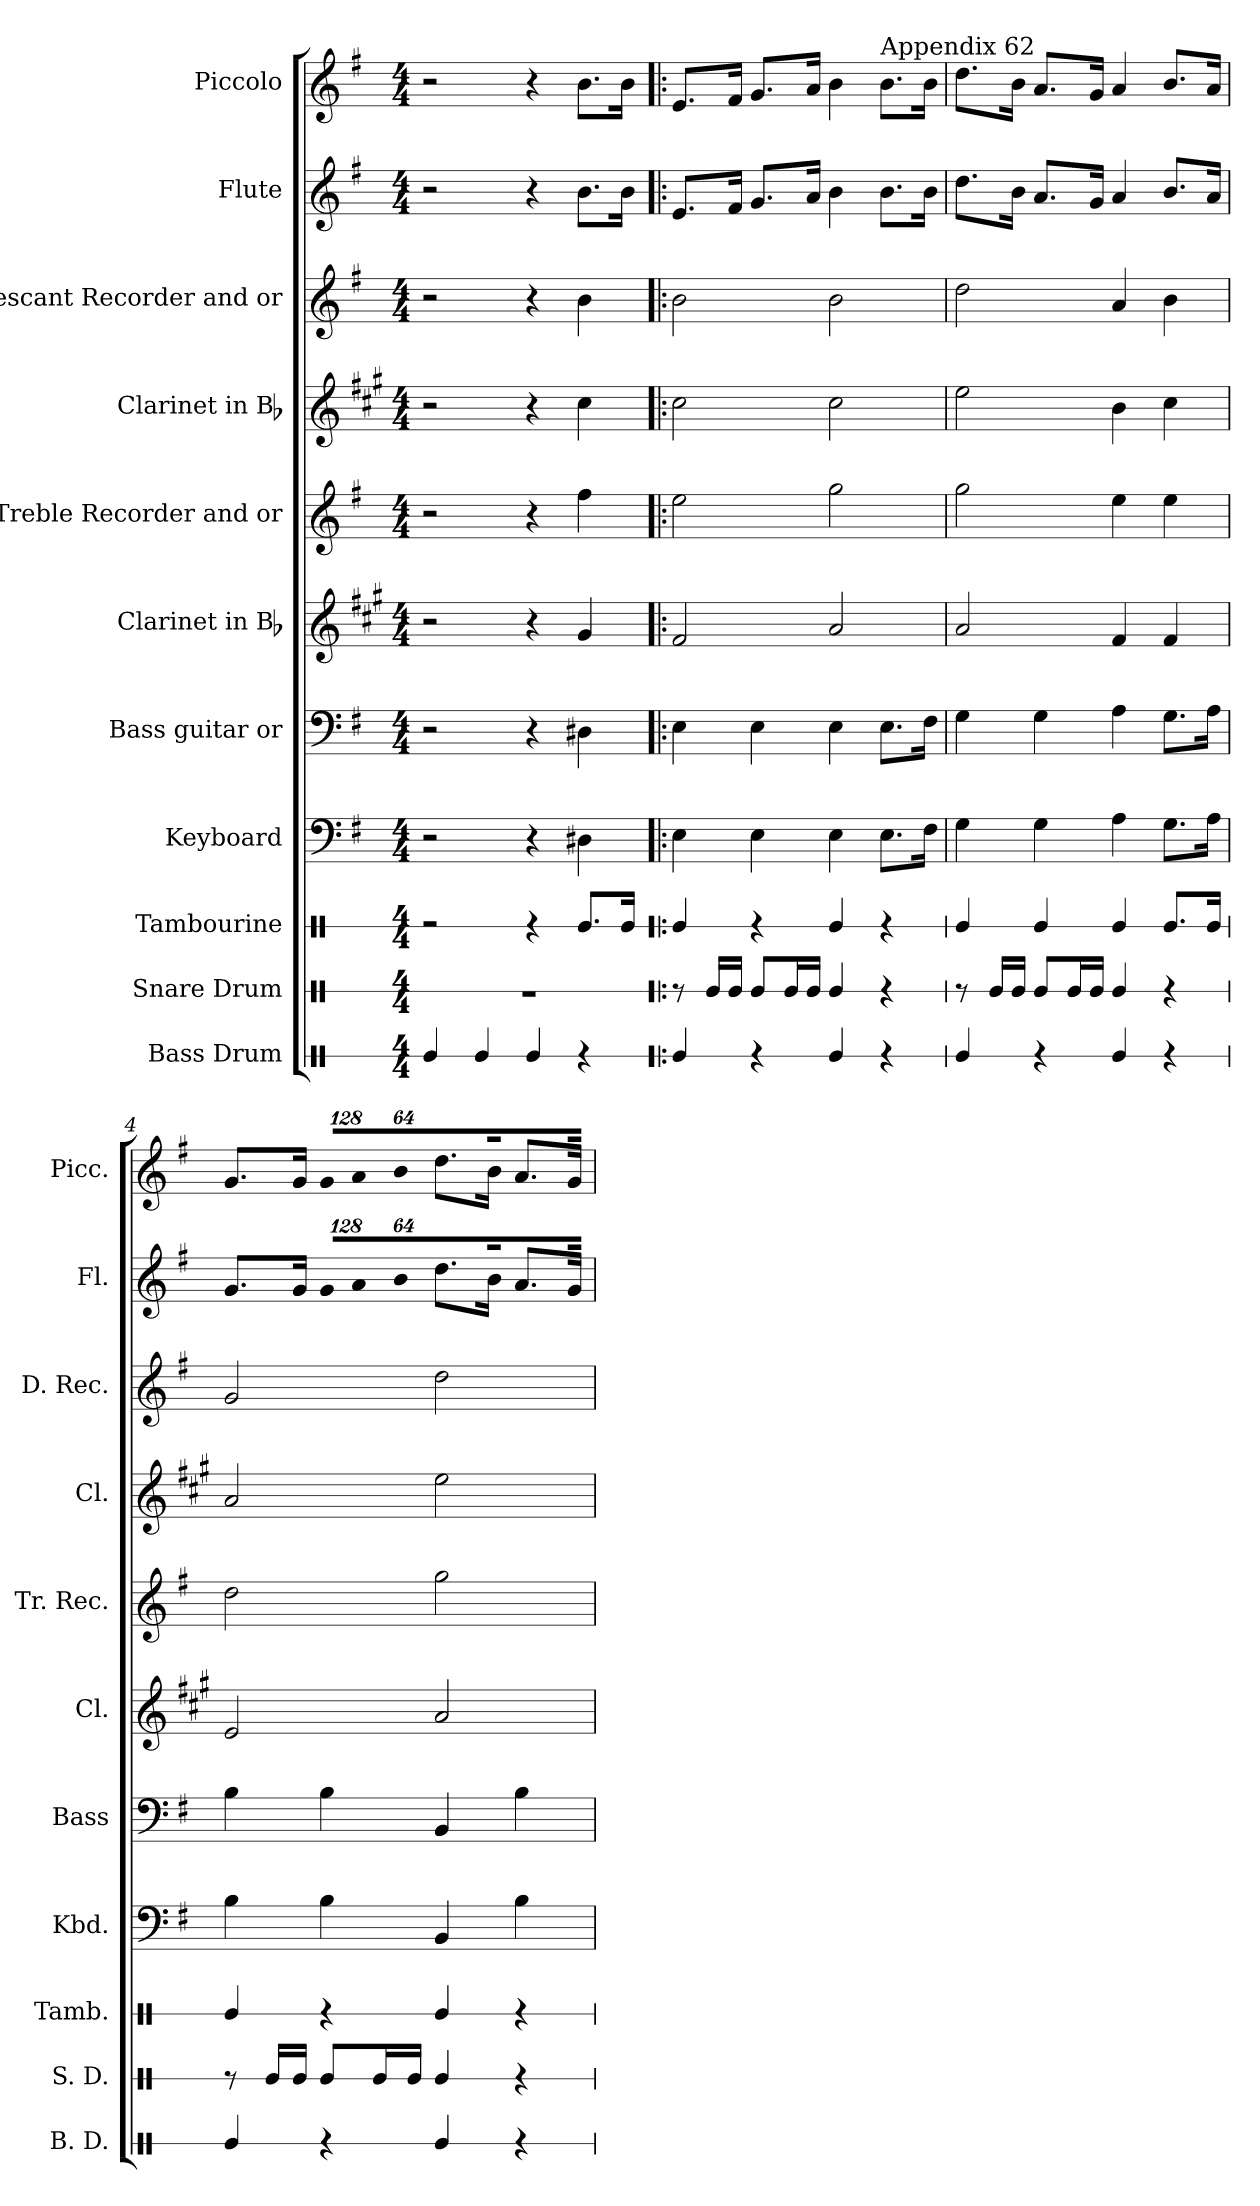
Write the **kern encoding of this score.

**kern	**kern	**kern	**kern	**kern	**kern	**kern	**kern	**kern	**kern	**kern
*part11	*part10	*part9	*part8	*part7	*part6	*part5	*part4	*part3	*part2	*part1
*staff11	*staff10	*staff9	*staff8	*staff7	*staff6	*staff5	*staff4	*staff3	*staff2	*staff1
*I"Bass Drum	*I"Snare Drum	*I"Tambourine	*I"Keyboard	*I"Bass guitar  or	*I"Clarinet in Bb	*I"Treble Recorder  and or	*I"Clarinet in Bb	*I"Descant Recorder   and or	*I"Flute	*I"Piccolo
*I'B. D.	*I'S. D.	*I'Tamb.	*I'Kbd.	*I'Bass	*I'Cl.	*I'Tr. Rec.	*I'Cl.	*I'D. Rec.	*I'Fl.	*I'Picc.
!!LO:PB:g=z
*stria1	*stria1	*stria1	*	*	*	*	*	*	*	*
*clefX	*clefX	*clefX	*clefF4	*clefF4	*clefG2	*clefG2	*clefG2	*clefG2	*clefG2	*clefG2
*	*	*	*	*ITrd7c12	*ITrd1c2	*	*ITrd1c2	*ITrd-7c-12	*	*ITrd-7c-12
*k[]	*k[]	*k[]	*k[f#]	*k[f#]	*k[f#]	*k[f#]	*k[f#]	*k[f#]	*k[f#]	*k[f#]
*C:	*C:	*C:	*G:	*G:	*G:	*G:	*G:	*G:	*G:	*G:
*M4/4	*M4/4	*M4/4	*M4/4	*M4/4	*M4/4	*M4/4	*M4/4	*M4/4	*M4/4	*M4/4
*MM132	*MM132	*MM132	*MM132	*MM132	*MM132	*MM132	*MM132	*MM132	*MM132	*MM132
=1	=1	=1	=1	=1	=1	=1	=1	=1	=1	=1
4Rei/	1r	2r	2r	2r	2r	2r	2r	2r	2r	2r
4Rei/	.	.	.	.	.	.	.	.	.	.
4Rei/	.	4r	4r	4r	4r	4r	4r	4r	4r	4r
4r	.	8.Rei/L	4D#Xi\	4DD#Xi\	4f#i/	4ff#i\	4bi\	4bbi\	8.bi\L	8.bbi\L
.	.	16Rei/Jk	.	.	.	.	.	.	16bi\Jk	16bbi\Jk
=2!|:	=2!|:	=2!|:	=2!|:	=2!|:	=2!|:	=2!|:	=2!|:	=2!|:	=2!|:	=2!|:
4Rei/	8r	4Rei/	4Ei\	4EEi\	2ei/	2eei\	2bi\	2bbi\	8.ei/L	8.eei/L
.	16Rei/LL	.	.	.	.	.	.	.	.	.
.	16Rei/JJ	.	.	.	.	.	.	.	16f#i/Jk	16ff#i/Jk
4r	8Rei/L	4r	4Ei\	4EEi\	.	.	.	.	8.gi/L	8.ggi/L
.	16Rei/L	.	.	.	.	.	.	.	.	.
.	16Rei/JJ	.	.	.	.	.	.	.	16ai/Jk	16aai/Jk
4Rei/	4Rei/	4Rei/	4Ei\	4EEi\	2gi/	2ggi\	2bi\	2bbi\	4bi\	4bbi\
!	!	!	!	!	!	!	!	!	!	!LO:TX:a:t=Appendix 62
4r	4r	4r	8.Ei\L	8.EEi\L	.	.	.	.	8.bi\L	8.bbi\L
.	.	.	16F#i\Jk	16FF#i\Jk	.	.	.	.	16bi\Jk	16bbi\Jk
=3	=3	=3	=3	=3	=3	=3	=3	=3	=3	=3
4Rei/	8r	4Rei/	4Gi\	4GGi\	2gi/	2ggi\	2ddi\	2dddi\	8.ddi\L	8.dddi\L
.	16Rei/LL	.	.	.	.	.	.	.	.	.
.	16Rei/JJ	.	.	.	.	.	.	.	16bi\Jk	16bbi\Jk
4r	8Rei/L	4Rei/	4Gi\	4GGi\	.	.	.	.	8.ai/L	8.aai/L
.	16Rei/L	.	.	.	.	.	.	.	.	.
.	16Rei/JJ	.	.	.	.	.	.	.	16gi/Jk	16ggi/Jk
4Rei/	4Rei/	4Rei/	4Ai\	4AAi\	4ei/	4eei\	4ai\	4aai/	4ai/	4aai/
4r	4r	8.Rei/L	8.Gi\L	8.GGi\L	4ei/	4eei\	4bi\	4bbi\	8.bi/L	8.bbi/L
.	.	16Rei/Jk	16Ai\Jk	16AAi\Jk	.	.	.	.	16ai/Jk	16aai/Jk
=4	=4	=4	=4	=4	=4	=4	=4	=4	=4	=4
4Rei/	8r	4Rei/	4Bi\	4BBi\	2di/	2ddi\	2gi/	2ggi/	8.gi/L	8.ggi/L
.	16Rei/LL	.	.	.	.	.	.	.	.	.
.	16Rei/JJ	.	.	.	.	.	.	.	16gi/Jk	16ggi/Jk
*	*	*	*	*	*	*	*	*	*Xbrackettup	*
!	!	!	!	!	!	!	!	!	!LO:N:vis=8	!
*	*	*	*	*	*	*	*	*	*	*Xbrackettup
!	!	!	!	!	!	!	!	!	!	!LO:N:vis=8
4r	8Rei/L	4r	4Bi\	4BBi\	.	.	.	.	1024%85gi/L	1024%85ggi/L
!	!	!	!	!	!	!	!	!	!LO:N:vis=8	!LO:N:vis=8
.	.	.	.	.	.	.	.	.	1024%85ai/	1024%85aai/
.	16Rei/L	.	.	.	.	.	.	.	.	.
!	!	!	!	!	!	!	!	!	!LO:N:vis=8	!LO:N:vis=8
.	.	.	.	.	.	.	.	.	512%43bi/J	512%43bbi/J
.	16Rei/JJ	.	.	.	.	.	.	.	.	.
4Rei/	4Rei/	4Rei/	4BBi/	4BBBi/	2gi/	2ggi\	2ddi\	2dddi\	8.ddi\L	8.dddi\L
.	.	.	.	.	.	.	.	.	16bi\Jk	16bbi\Jk
4r	4r	4r	4Bi\	4BBi\	.	.	.	.	8.ai/L	8.aai/L
.	.	.	.	.	.	.	.	.	16gi/Jk	16ggi/Jk
=	=	=	=	=	=	=	=	=	=	=
*-	*-	*-	*-	*-	*-	*-	*-	*-	*-	*-
